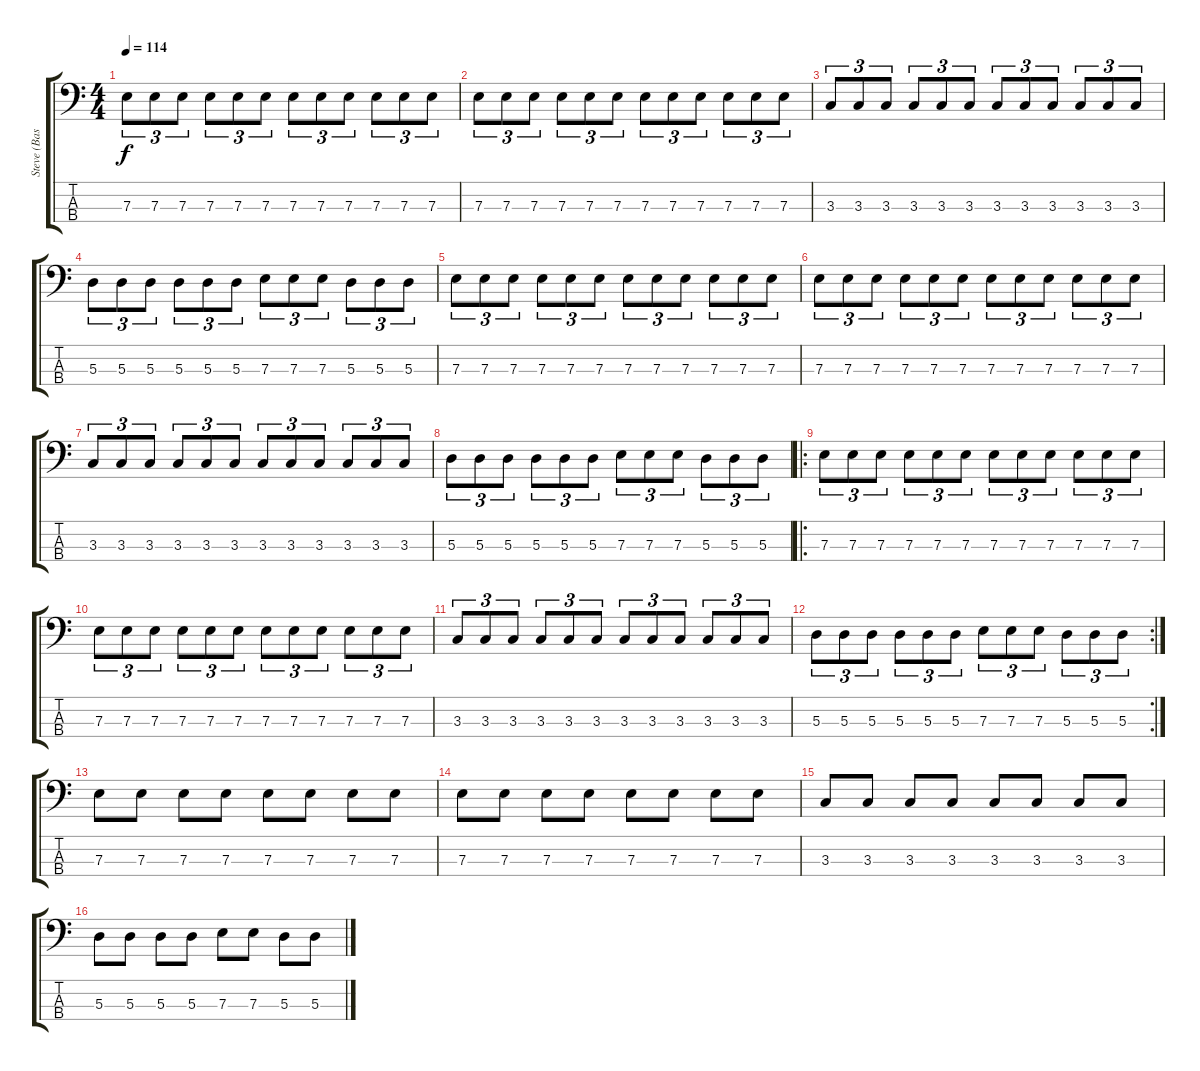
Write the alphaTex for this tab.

\track ("Steve (Bass)" "Steve (Bas") {instrument electricbassfinger}
\staff {score tabs}
\tuning (G2 D2 A1 E1) {hide}
\ts (4 4)
\tempo 114
\clef f4
\ks c
7.3.8{tu (3 2) dy f} 7.3.8{tu (3 2)} 7.3.8{tu (3 2)} 7.3.8{tu (3 2)} 7.3.8{tu (3 2)} 7.3.8{tu (3 2)} 7.3.8{tu (3 2)} 7.3.8{tu (3 2)} 7.3.8{tu (3 2)} 7.3.8{tu (3 2)} 7.3.8{tu (3 2)} 7.3.8{tu (3 2)} |
7.3.8{tu (3 2)} 7.3.8{tu (3 2)} 7.3.8{tu (3 2)} 7.3.8{tu (3 2)} 7.3.8{tu (3 2)} 7.3.8{tu (3 2)} 7.3.8{tu (3 2)} 7.3.8{tu (3 2)} 7.3.8{tu (3 2)} 7.3.8{tu (3 2)} 7.3.8{tu (3 2)} 7.3.8{tu (3 2)} |
3.3.8{tu (3 2)} 3.3.8{tu (3 2)} 3.3.8{tu (3 2)} 3.3.8{tu (3 2)} 3.3.8{tu (3 2)} 3.3.8{tu (3 2)} 3.3.8{tu (3 2)} 3.3.8{tu (3 2)} 3.3.8{tu (3 2)} 3.3.8{tu (3 2)} 3.3.8{tu (3 2)} 3.3.8{tu (3 2)} |
5.3.8{tu (3 2)} 5.3.8{tu (3 2)} 5.3.8{tu (3 2)} 5.3.8{tu (3 2)} 5.3.8{tu (3 2)} 5.3.8{tu (3 2)} 7.3.8{tu (3 2)} 7.3.8{tu (3 2)} 7.3.8{tu (3 2)} 5.3.8{tu (3 2)} 5.3.8{tu (3 2)} 5.3.8{tu (3 2)} |
7.3.8{tu (3 2)} 7.3.8{tu (3 2)} 7.3.8{tu (3 2)} 7.3.8{tu (3 2)} 7.3.8{tu (3 2)} 7.3.8{tu (3 2)} 7.3.8{tu (3 2)} 7.3.8{tu (3 2)} 7.3.8{tu (3 2)} 7.3.8{tu (3 2)} 7.3.8{tu (3 2)} 7.3.8{tu (3 2)} |
7.3.8{tu (3 2)} 7.3.8{tu (3 2)} 7.3.8{tu (3 2)} 7.3.8{tu (3 2)} 7.3.8{tu (3 2)} 7.3.8{tu (3 2)} 7.3.8{tu (3 2)} 7.3.8{tu (3 2)} 7.3.8{tu (3 2)} 7.3.8{tu (3 2)} 7.3.8{tu (3 2)} 7.3.8{tu (3 2)} |
3.3.8{tu (3 2)} 3.3.8{tu (3 2)} 3.3.8{tu (3 2)} 3.3.8{tu (3 2)} 3.3.8{tu (3 2)} 3.3.8{tu (3 2)} 3.3.8{tu (3 2)} 3.3.8{tu (3 2)} 3.3.8{tu (3 2)} 3.3.8{tu (3 2)} 3.3.8{tu (3 2)} 3.3.8{tu (3 2)} |
5.3.8{tu (3 2)} 5.3.8{tu (3 2)} 5.3.8{tu (3 2)} 5.3.8{tu (3 2)} 5.3.8{tu (3 2)} 5.3.8{tu (3 2)} 7.3.8{tu (3 2)} 7.3.8{tu (3 2)} 7.3.8{tu (3 2)} 5.3.8{tu (3 2)} 5.3.8{tu (3 2)} 5.3.8{tu (3 2)} |
\ro
7.3.8{tu (3 2)} 7.3.8{tu (3 2)} 7.3.8{tu (3 2)} 7.3.8{tu (3 2)} 7.3.8{tu (3 2)} 7.3.8{tu (3 2)} 7.3.8{tu (3 2)} 7.3.8{tu (3 2)} 7.3.8{tu (3 2)} 7.3.8{tu (3 2)} 7.3.8{tu (3 2)} 7.3.8{tu (3 2)} |
7.3.8{tu (3 2)} 7.3.8{tu (3 2)} 7.3.8{tu (3 2)} 7.3.8{tu (3 2)} 7.3.8{tu (3 2)} 7.3.8{tu (3 2)} 7.3.8{tu (3 2)} 7.3.8{tu (3 2)} 7.3.8{tu (3 2)} 7.3.8{tu (3 2)} 7.3.8{tu (3 2)} 7.3.8{tu (3 2)} |
3.3.8{tu (3 2)} 3.3.8{tu (3 2)} 3.3.8{tu (3 2)} 3.3.8{tu (3 2)} 3.3.8{tu (3 2)} 3.3.8{tu (3 2)} 3.3.8{tu (3 2)} 3.3.8{tu (3 2)} 3.3.8{tu (3 2)} 3.3.8{tu (3 2)} 3.3.8{tu (3 2)} 3.3.8{tu (3 2)} |
\rc 2
5.3.8{tu (3 2)} 5.3.8{tu (3 2)} 5.3.8{tu (3 2)} 5.3.8{tu (3 2)} 5.3.8{tu (3 2)} 5.3.8{tu (3 2)} 7.3.8{tu (3 2)} 7.3.8{tu (3 2)} 7.3.8{tu (3 2)} 5.3.8{tu (3 2)} 5.3.8{tu (3 2)} 5.3.8{tu (3 2)} |
7.3.8 7.3.8 7.3.8 7.3.8 7.3.8 7.3.8 7.3.8 7.3.8 |
7.3.8 7.3.8 7.3.8 7.3.8 7.3.8 7.3.8 7.3.8 7.3.8 |
3.3.8 3.3.8 3.3.8 3.3.8 3.3.8 3.3.8 3.3.8 3.3.8 |
5.3.8 5.3.8 5.3.8 5.3.8 7.3.8 7.3.8 5.3.8 5.3.8
